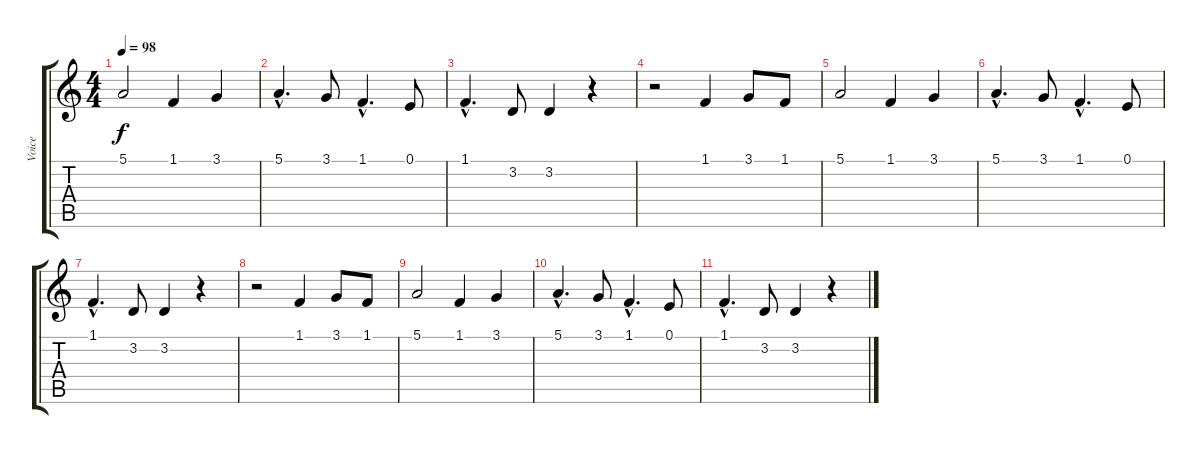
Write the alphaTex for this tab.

\track ("Voice" "Voice") {instrument flute}
\staff {score tabs}
\tuning (E4 B3 G3 D3 A2 E2) {hide}
\ts (4 4)
\tempo 98
\clef g2
\ks c
5.1.2{dy f} 1.1.4 3.1.4 |
5.1{hac}.4{d} 3.1.8 1.1{hac}.4{d} 0.1.8 |
1.1{hac}.4{d} 3.2.8 3.2.4 r.4 |
r.2 1.1.4 3.1.8 1.1.8 |
5.1.2 1.1.4 3.1.4 |
5.1{hac}.4{d} 3.1.8 1.1{hac}.4{d} 0.1.8 |
1.1{hac}.4{d} 3.2.8 3.2.4 r.4 |
r.2 1.1.4 3.1.8 1.1.8 |
5.1.2 1.1.4 3.1.4 |
5.1{hac}.4{d} 3.1.8 1.1{hac}.4{d} 0.1.8 |
1.1{hac}.4{d} 3.2.8 3.2.4 r.4
